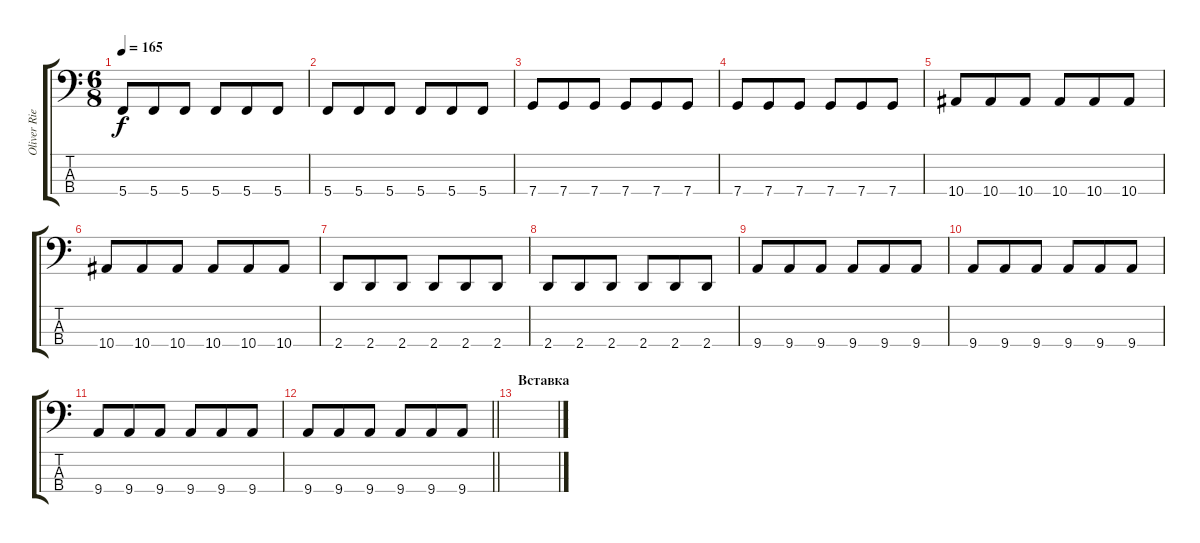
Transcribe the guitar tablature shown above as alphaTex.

\track ("Oliver Riedel" "Oliver Rie") {instrument electricbassfinger}
\staff {score tabs}
\tuning (E2 C2 G1 C1) {hide}
\ts (6 8)
\tempo 165
\clef f4
\ks c
5.4.8{dy f} 5.4.8 5.4.8 5.4.8 5.4.8 5.4.8 |
5.4.8 5.4.8 5.4.8 5.4.8 5.4.8 5.4.8 |
7.4.8 7.4.8 7.4.8 7.4.8 7.4.8 7.4.8 |
7.4.8 7.4.8 7.4.8 7.4.8 7.4.8 7.4.8 |
10.4.8 10.4.8 10.4.8 10.4.8 10.4.8 10.4.8 |
10.4.8 10.4.8 10.4.8 10.4.8 10.4.8 10.4.8 |
2.4.8 2.4.8 2.4.8 2.4.8 2.4.8 2.4.8 |
2.4.8 2.4.8 2.4.8 2.4.8 2.4.8 2.4.8 |
9.4.8 9.4.8 9.4.8 9.4.8 9.4.8 9.4.8 |
9.4.8 9.4.8 9.4.8 9.4.8 9.4.8 9.4.8 |
9.4.8 9.4.8 9.4.8 9.4.8 9.4.8 9.4.8 |
\barLineRight lightlight
9.4.8 9.4.8 9.4.8 9.4.8 9.4.8 9.4.8 |
\section ("" "Вставка")
